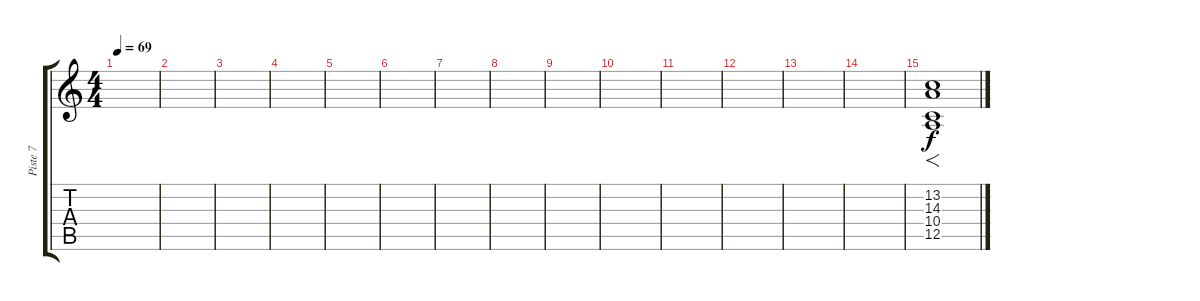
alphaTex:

\track ("Piste 7" "Piste 7") {instrument choiraahs}
\staff {score tabs}
\tuning (E4 B3 G3 D3 A2 E2) {hide}
\ts (4 4)
\tempo 69
\clef g2
\ks c
|
|
|
|
|
|
|
|
|
|
|
|
|
|
(13.2 14.3 10.4 12.5).1{f volume 16 instrument choiraahs}
